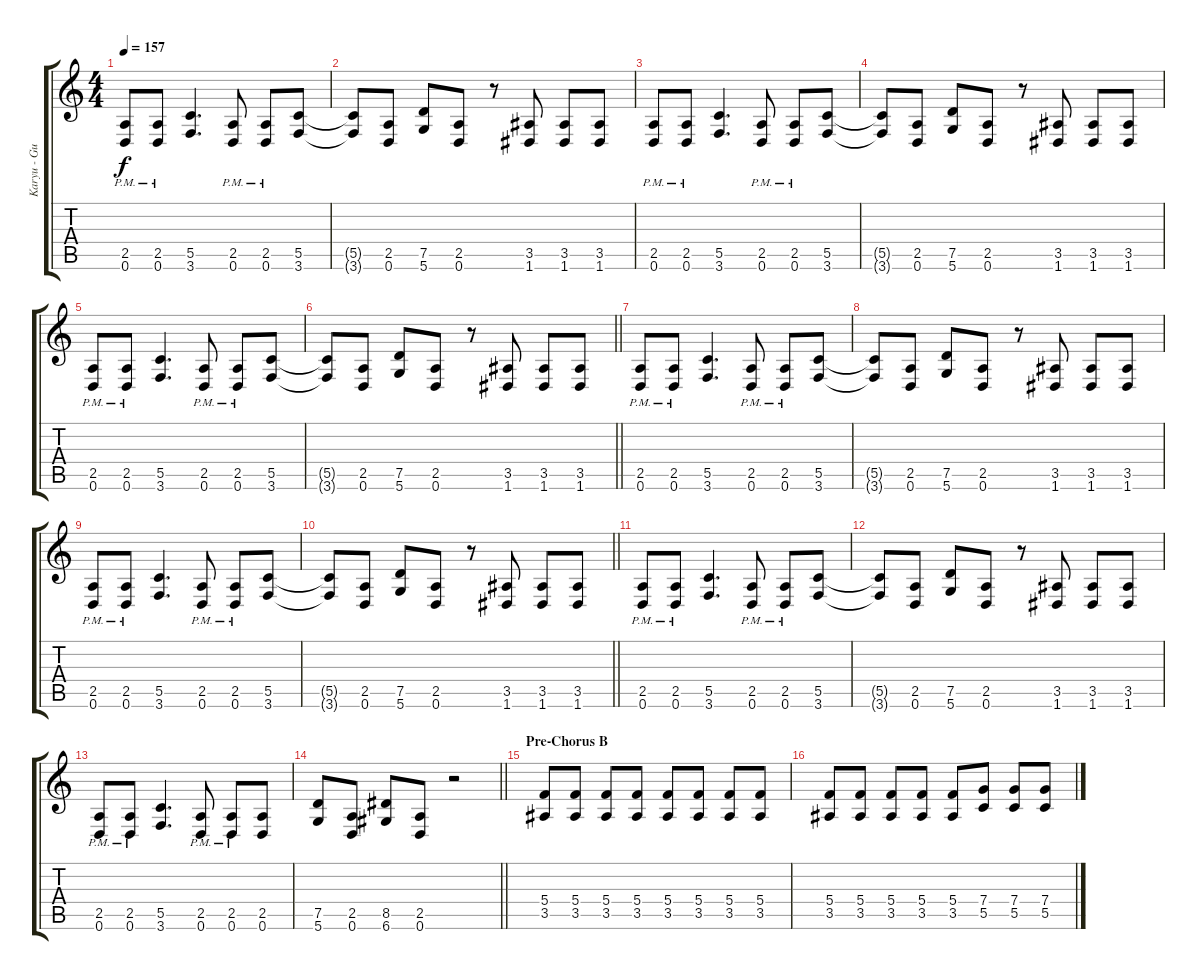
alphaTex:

\track ("Karyu - Guitar 1" "Karyu - Gu") {instrument distortionguitar}
\staff {score tabs}
\tuning (D4 A3 F3 C3 G2 D2) {hide}
\ts (4 4)
\tempo 157
\clef g2
\ks c
(2.5{pm} 0.6{pm}).8{dy f} (2.5{pm} 0.6{pm}).8 (5.5 3.6).4{d} (2.5{pm} 0.6{pm}).8 (2.5{pm} 0.6{pm}).8 (5.5 3.6).8 |
(5.5{t} 3.6{t}).8 (2.5 0.6).8 (7.5 5.6).8 (2.5 0.6).8 r.8 (3.5 1.6).8 (3.5 1.6).8 (3.5 1.6).8 |
(2.5{pm} 0.6{pm}).8 (2.5{pm} 0.6{pm}).8 (5.5 3.6).4{d} (2.5{pm} 0.6{pm}).8 (2.5{pm} 0.6{pm}).8 (5.5 3.6).8 |
(5.5{t} 3.6{t}).8 (2.5 0.6).8 (7.5 5.6).8 (2.5 0.6).8 r.8 (3.5 1.6).8 (3.5 1.6).8 (3.5 1.6).8 |
(2.5{pm} 0.6{pm}).8 (2.5{pm} 0.6{pm}).8 (5.5 3.6).4{d} (2.5{pm} 0.6{pm}).8 (2.5{pm} 0.6{pm}).8 (5.5 3.6).8 |
\barLineRight lightlight
(5.5{t} 3.6{t}).8 (2.5 0.6).8 (7.5 5.6).8 (2.5 0.6).8 r.8 (3.5 1.6).8 (3.5 1.6).8 (3.5 1.6).8 |
\section ("" "")
(2.5{pm} 0.6{pm}).8 (2.5{pm} 0.6{pm}).8 (5.5 3.6).4{d} (2.5{pm} 0.6{pm}).8 (2.5{pm} 0.6{pm}).8 (5.5 3.6).8 |
(5.5{t} 3.6{t}).8 (2.5 0.6).8 (7.5 5.6).8 (2.5 0.6).8 r.8 (3.5 1.6).8 (3.5 1.6).8 (3.5 1.6).8 |
(2.5{pm} 0.6{pm}).8 (2.5{pm} 0.6{pm}).8 (5.5 3.6).4{d} (2.5{pm} 0.6{pm}).8 (2.5{pm} 0.6{pm}).8 (5.5 3.6).8 |
\barLineRight lightlight
(5.5{t} 3.6{t}).8 (2.5 0.6).8 (7.5 5.6).8 (2.5 0.6).8 r.8 (3.5 1.6).8 (3.5 1.6).8 (3.5 1.6).8 |
(2.5{pm} 0.6{pm}).8 (2.5{pm} 0.6{pm}).8 (5.5 3.6).4{d} (2.5{pm} 0.6{pm}).8 (2.5{pm} 0.6{pm}).8 (5.5 3.6).8 |
(5.5{t} 3.6{t}).8 (2.5 0.6).8 (7.5 5.6).8 (2.5 0.6).8 r.8 (3.5 1.6).8 (3.5 1.6).8 (3.5 1.6).8 |
(2.5{pm} 0.6{pm}).8 (2.5{pm} 0.6{pm}).8 (5.5 3.6).4{d} (2.5{pm} 0.6{pm}).8 (2.5{pm} 0.6{pm}).8 (2.5 0.6).8 |
\barLineRight lightlight
(7.5 5.6).8 (2.5 0.6).8 (8.5 6.6).8 (2.5 0.6).8 r.2 |
\section ("" "Pre-Chorus B")
(5.4 3.5).8 (5.4 3.5).8 (5.4 3.5).8 (5.4 3.5).8 (5.4 3.5).8 (5.4 3.5).8 (5.4 3.5).8 (5.4 3.5).8 |
(5.4 3.5).8 (5.4 3.5).8 (5.4 3.5).8 (5.4 3.5).8 (5.4 3.5).8 (7.4 5.5).8 (7.4 5.5).8 (7.4 5.5).8
